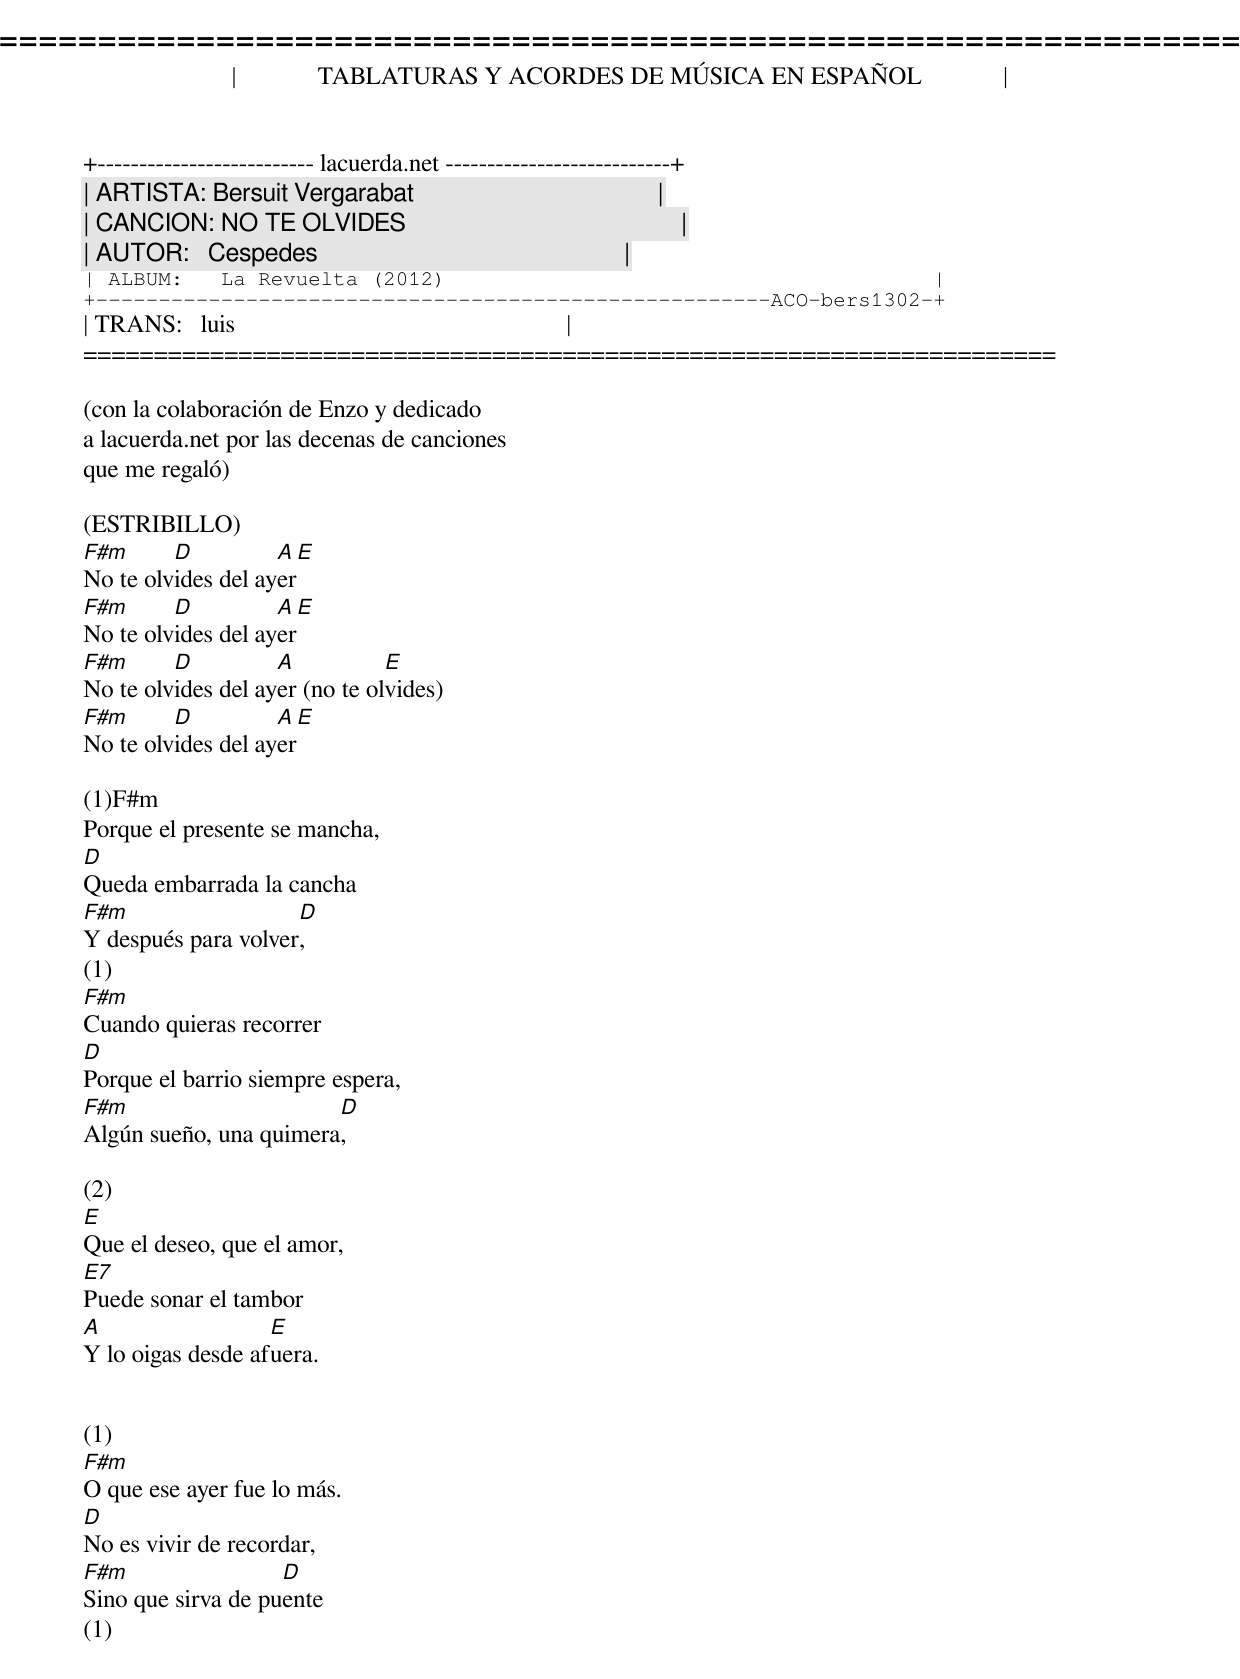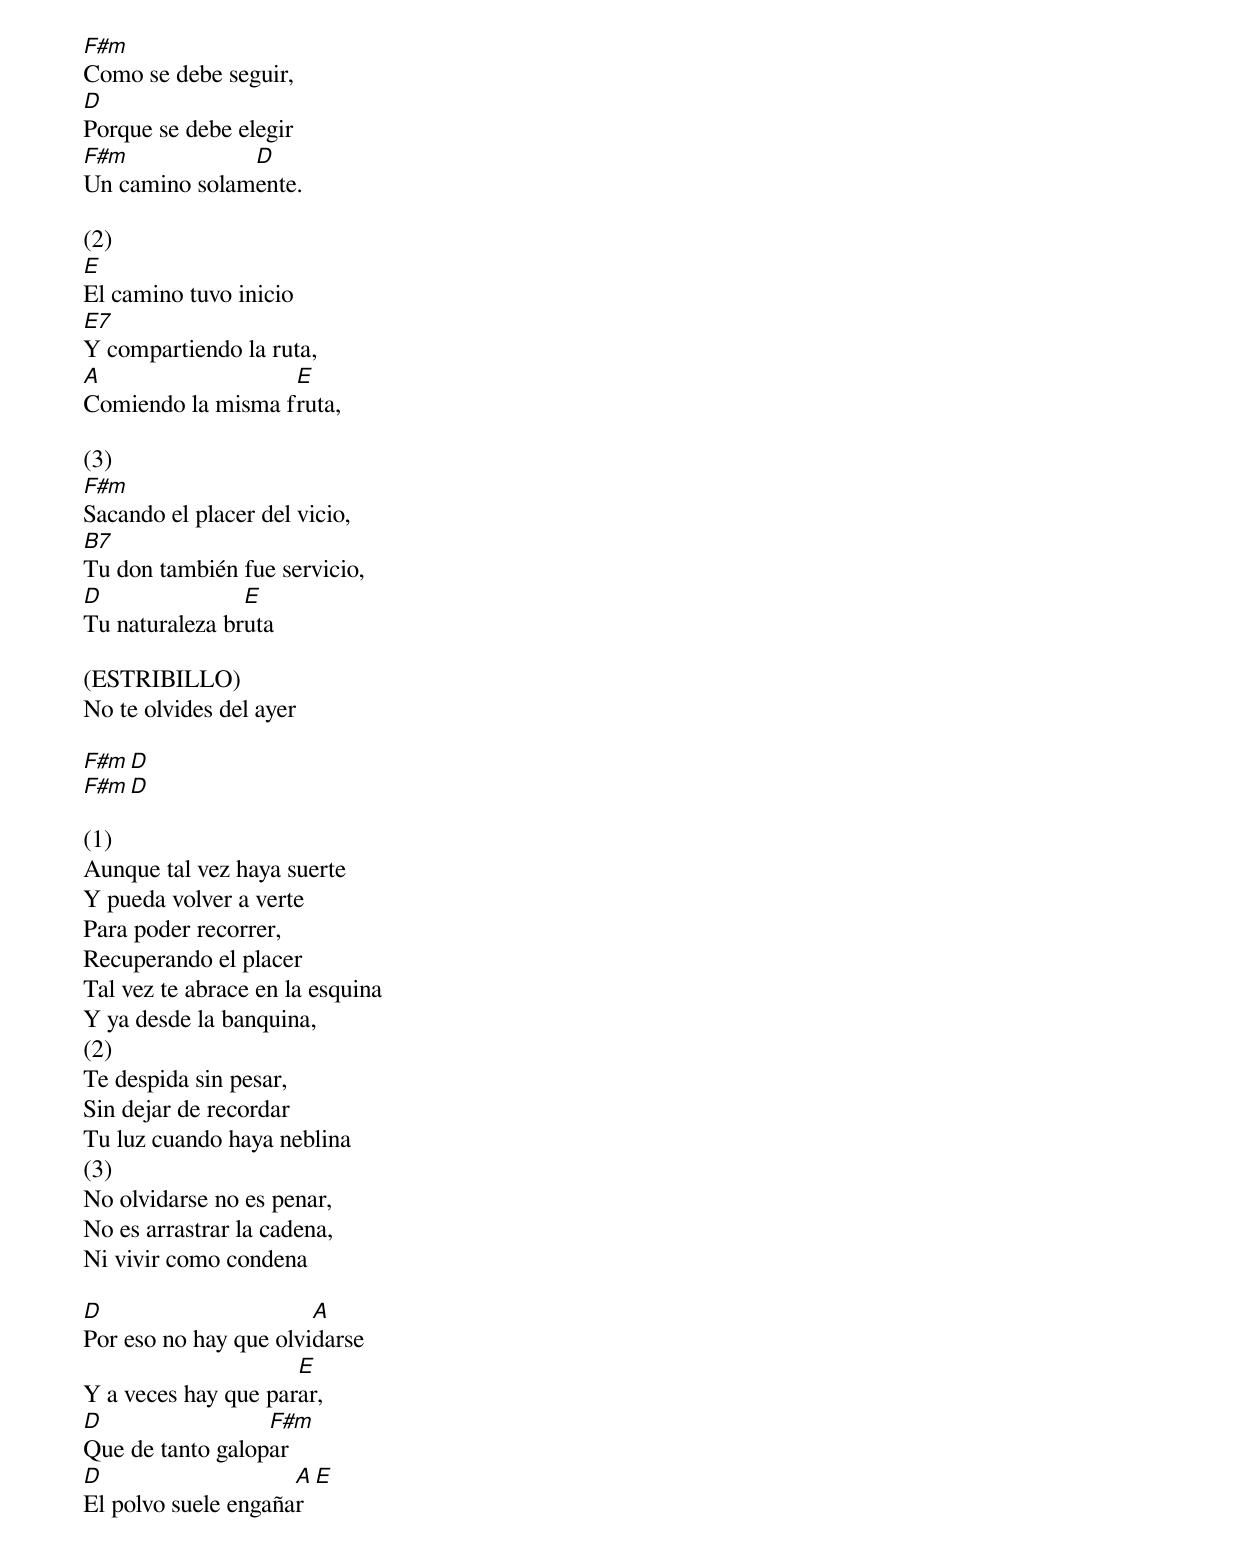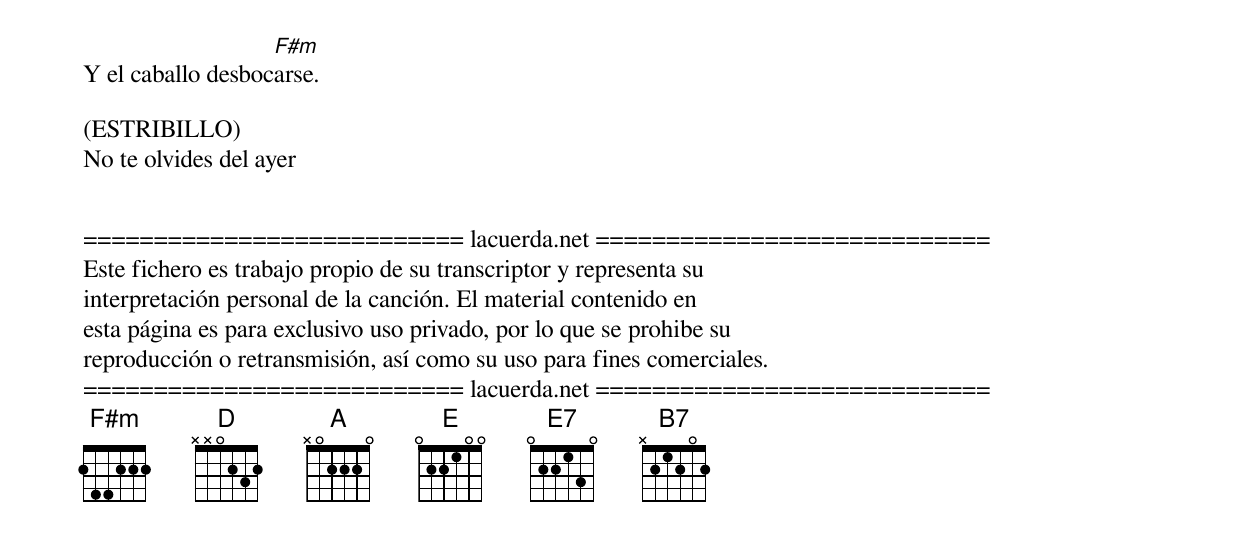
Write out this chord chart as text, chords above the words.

=====================================================================
|             TABLATURAS Y ACORDES DE MÚSICA EN ESPAÑOL             |
+-------------------------- lacuerda.net ---------------------------+
| ARTISTA: Bersuit Vergarabat                                       |
| CANCION: NO TE OLVIDES                                            |
| AUTOR:   Cespedes                                                 |
| ALBUM:   La Revuelta (2012)                                       |
+------------------------------------------------------ACO-bers1302-+
| TRANS:   luis                                                     |
=====================================================================

(con la colaboración de Enzo y dedicado
a lacuerda.net por las decenas de canciones
que me regaló)

(ESTRIBILLO)
F#m      D          A           E
No te olvides del ayer
F#m      D          A           E
No te olvides del ayer
F#m      D          A           E
No te olvides del ayer (no te olvides)
F#m      D          A           E
No te olvides del ayer

(1)F#m
Porque el presente se mancha,
D
Queda embarrada la cancha
F#m                  D
Y después para volver,
(1)
F#m
Cuando quieras recorrer
D
Porque el barrio siempre espera,
F#m                     D
Algún sueño, una quimera,

(2)
E
Que el deseo, que el amor,
E7
Puede sonar el tambor
A                  E
Y lo oigas desde afuera.


(1)
F#m
O que ese ayer fue lo más.
D
No es vivir de recordar,
F#m                 D
Sino que sirva de puente
(1)
F#m
Como se debe seguir,
D
Porque se debe elegir
F#m            D
Un camino solamente.

(2)
E
El camino tuvo inicio
E7
Y compartiendo la ruta,
A                  E
Comiendo la misma fruta,

(3)
F#m
Sacando el placer del vicio,
B7
Tu don también fue servicio,
D               E
Tu naturaleza bruta

(ESTRIBILLO)
No te olvides del ayer

F#m            D
F#m            D

(1)
Aunque tal vez haya suerte
Y pueda volver a verte
Para poder recorrer,
Recuperando el placer
Tal vez te abrace en la esquina
Y ya desde la banquina,
(2)
Te despida sin pesar,
Sin dejar de recordar
Tu luz cuando haya neblina
(3)
No olvidarse no es penar,
No es arrastrar la cadena,
Ni vivir como condena

D                      A
Por eso no hay que olvidarse
                     E
Y a veces hay que parar,
D                 F#m
Que de tanto galopar
D                    A E
El polvo suele engañar
                   F#m
Y el caballo desbocarse.

(ESTRIBILLO)
No te olvides del ayer


=========================== lacuerda.net ============================
Este fichero es trabajo propio de su transcriptor y representa su
interpretación personal de la canción. El material contenido en
esta página es para exclusivo uso privado, por lo que se prohibe su
reproducción o retransmisión, así como su uso para fines comerciales.
=========================== lacuerda.net ============================
